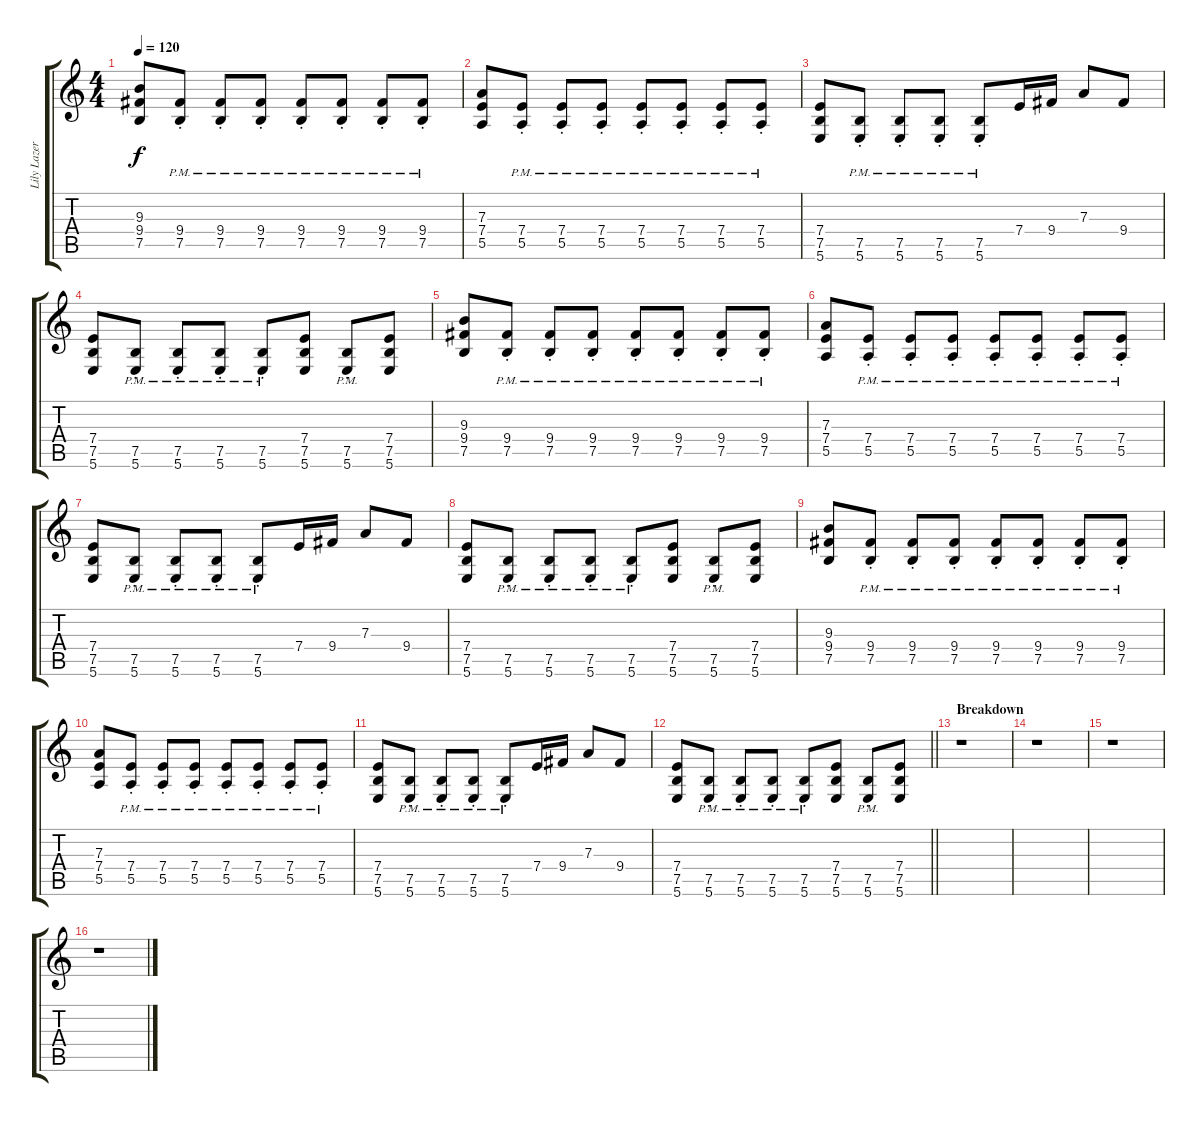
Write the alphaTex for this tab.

\track ("Lily Lazer (Guitar)" "Lily Lazer") {instrument distortionguitar}
\staff {score tabs}
\tuning (B3 Gb3 D3 A2 E2 B1) {hide}
\ts (4 4)
\tempo 120
\clef g2
\ks c
(9.3 9.4 7.5).8{dy f} (9.4{pm st} 7.5{pm st}).8 (9.4{pm st} 7.5{pm st}).8 (9.4{pm st} 7.5{pm st}).8 (9.4{pm st} 7.5{pm st}).8 (9.4{pm st} 7.5{pm st}).8 (9.4{pm st} 7.5{pm st}).8 (9.4{pm st} 7.5{pm st}).8 |
(7.3 7.4 5.5).8 (7.4{pm st} 5.5{pm st}).8 (7.4{pm st} 5.5{pm st}).8 (7.4{pm st} 5.5{pm st}).8 (7.4{pm st} 5.5{pm st}).8 (7.4{pm st} 5.5{pm st}).8 (7.4{pm st} 5.5{pm st}).8 (7.4{pm st} 5.5{pm st}).8 |
(7.4 7.5 5.6).8 (7.5{pm st} 5.6{pm st}).8 (7.5{pm st} 5.6{pm st}).8 (7.5{pm st} 5.6{pm st}).8 (7.5{pm st} 5.6{pm st}).8 7.4.16 9.4.16 7.3.8 9.4.8 |
(7.4 7.5 5.6).8 (7.5{pm st} 5.6{pm st}).8 (7.5{pm st} 5.6{pm st}).8 (7.5{pm st} 5.6{pm st}).8 (7.5{pm st} 5.6{pm st}).8 (7.4 7.5 5.6).8 (7.5{pm st} 5.6{pm st}).8 (7.4 7.5 5.6).8 |
(9.3 9.4 7.5).8 (9.4{pm st} 7.5{pm st}).8 (9.4{pm st} 7.5{pm st}).8 (9.4{pm st} 7.5{pm st}).8 (9.4{pm st} 7.5{pm st}).8 (9.4{pm st} 7.5{pm st}).8 (9.4{pm st} 7.5{pm st}).8 (9.4{pm st} 7.5{pm st}).8 |
(7.3 7.4 5.5).8 (7.4{pm st} 5.5{pm st}).8 (7.4{pm st} 5.5{pm st}).8 (7.4{pm st} 5.5{pm st}).8 (7.4{pm st} 5.5{pm st}).8 (7.4{pm st} 5.5{pm st}).8 (7.4{pm st} 5.5{pm st}).8 (7.4{pm st} 5.5{pm st}).8 |
(7.4 7.5 5.6).8 (7.5{pm st} 5.6{pm st}).8 (7.5{pm st} 5.6{pm st}).8 (7.5{pm st} 5.6{pm st}).8 (7.5{pm st} 5.6{pm st}).8 7.4.16 9.4.16 7.3.8 9.4.8 |
(7.4 7.5 5.6).8 (7.5{pm st} 5.6{pm st}).8 (7.5{pm st} 5.6{pm st}).8 (7.5{pm st} 5.6{pm st}).8 (7.5{pm st} 5.6{pm st}).8 (7.4 7.5 5.6).8 (7.5{pm st} 5.6{pm st}).8 (7.4 7.5 5.6).8 |
(9.3 9.4 7.5).8 (9.4{pm st} 7.5{pm st}).8 (9.4{pm st} 7.5{pm st}).8 (9.4{pm st} 7.5{pm st}).8 (9.4{pm st} 7.5{pm st}).8 (9.4{pm st} 7.5{pm st}).8 (9.4{pm st} 7.5{pm st}).8 (9.4{pm st} 7.5{pm st}).8 |
(7.3 7.4 5.5).8 (7.4{pm st} 5.5{pm st}).8 (7.4{pm st} 5.5{pm st}).8 (7.4{pm st} 5.5{pm st}).8 (7.4{pm st} 5.5{pm st}).8 (7.4{pm st} 5.5{pm st}).8 (7.4{pm st} 5.5{pm st}).8 (7.4{pm st} 5.5{pm st}).8 |
(7.4 7.5 5.6).8 (7.5{pm st} 5.6{pm st}).8 (7.5{pm st} 5.6{pm st}).8 (7.5{pm st} 5.6{pm st}).8 (7.5{pm st} 5.6{pm st}).8 7.4.16 9.4.16 7.3.8 9.4.8 |
\barLineRight lightlight
(7.4 7.5 5.6).8 (7.5{pm st} 5.6{pm st}).8 (7.5{pm st} 5.6{pm st}).8 (7.5{pm st} 5.6{pm st}).8 (7.5{pm st} 5.6{pm st}).8 (7.4 7.5 5.6).8 (7.5{pm st} 5.6{pm st}).8 (7.4 7.5 5.6).8 |
\section ("" "Breakdown")
r.1 |
r.1 |
r.1 |
r.1
